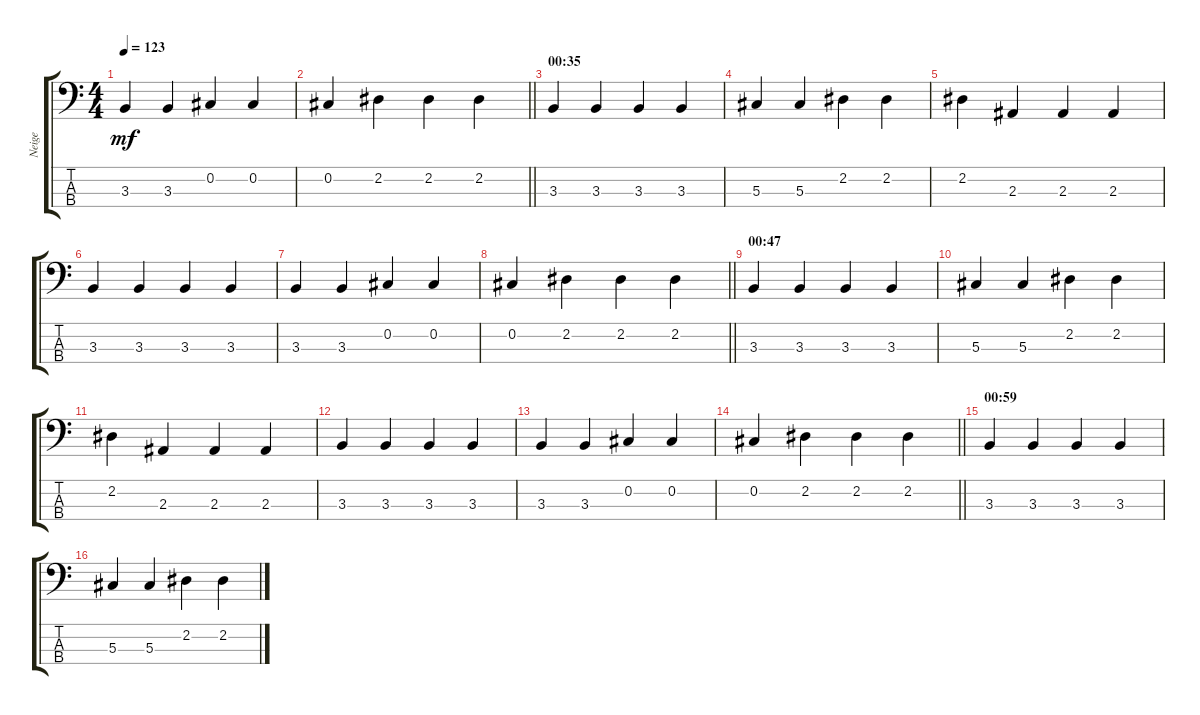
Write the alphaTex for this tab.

\track ("Neige" "Neige") {instrument electricbassfinger}
\staff {score tabs}
\tuning (Gb2 Db2 Ab1 Eb1) {hide}
\ts (4 4)
\tempo 123
\clef f4
\ks c
3.3.4{dy mf} 3.3.4 0.2.4 0.2.4 |
\barLineRight lightlight
0.2.4 2.2.4 2.2.4 2.2.4 |
\section ("" "00:35")
3.3.4 3.3.4 3.3.4 3.3.4 |
5.3.4 5.3.4 2.2.4 2.2.4 |
2.2.4 2.3.4 2.3.4 2.3.4 |
3.3.4 3.3.4 3.3.4 3.3.4 |
3.3.4 3.3.4 0.2.4 0.2.4 |
\barLineRight lightlight
0.2.4 2.2.4 2.2.4 2.2.4 |
\section ("" "00:47")
3.3.4 3.3.4 3.3.4 3.3.4 |
5.3.4 5.3.4 2.2.4 2.2.4 |
2.2.4 2.3.4 2.3.4 2.3.4 |
3.3.4 3.3.4 3.3.4 3.3.4 |
3.3.4 3.3.4 0.2.4 0.2.4 |
\barLineRight lightlight
0.2.4 2.2.4 2.2.4 2.2.4 |
\section ("" "00:59")
3.3.4 3.3.4 3.3.4 3.3.4 |
5.3.4 5.3.4 2.2.4 2.2.4
